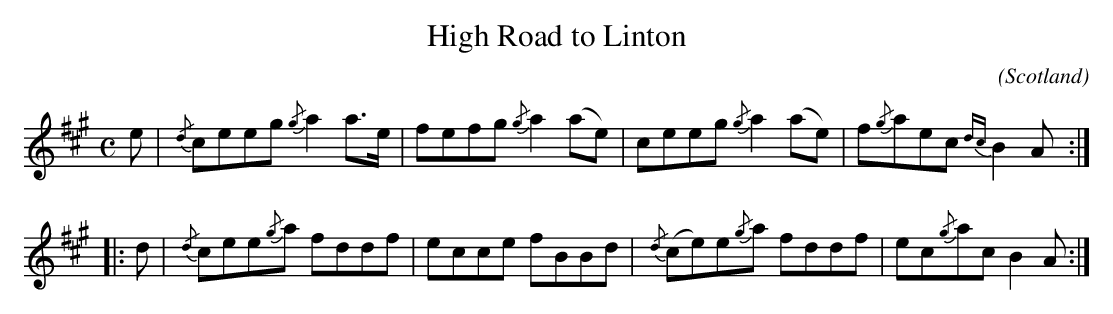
X:1
T:High Road to Linton
C:
O:Scotland
M:C
L:1/8
K:A
e | {/d}ceeg {/g}a2 a>e | fefg {/g}a2 (ae) | ceeg {/g}a2 (ae) | f{/g}aec {dc}B2A ::
d | {/d}cee{/g}a fddf | ecce fBBd | {/d}(ce)e{/g}a fddf | ec{/g}ac B2 A :|
